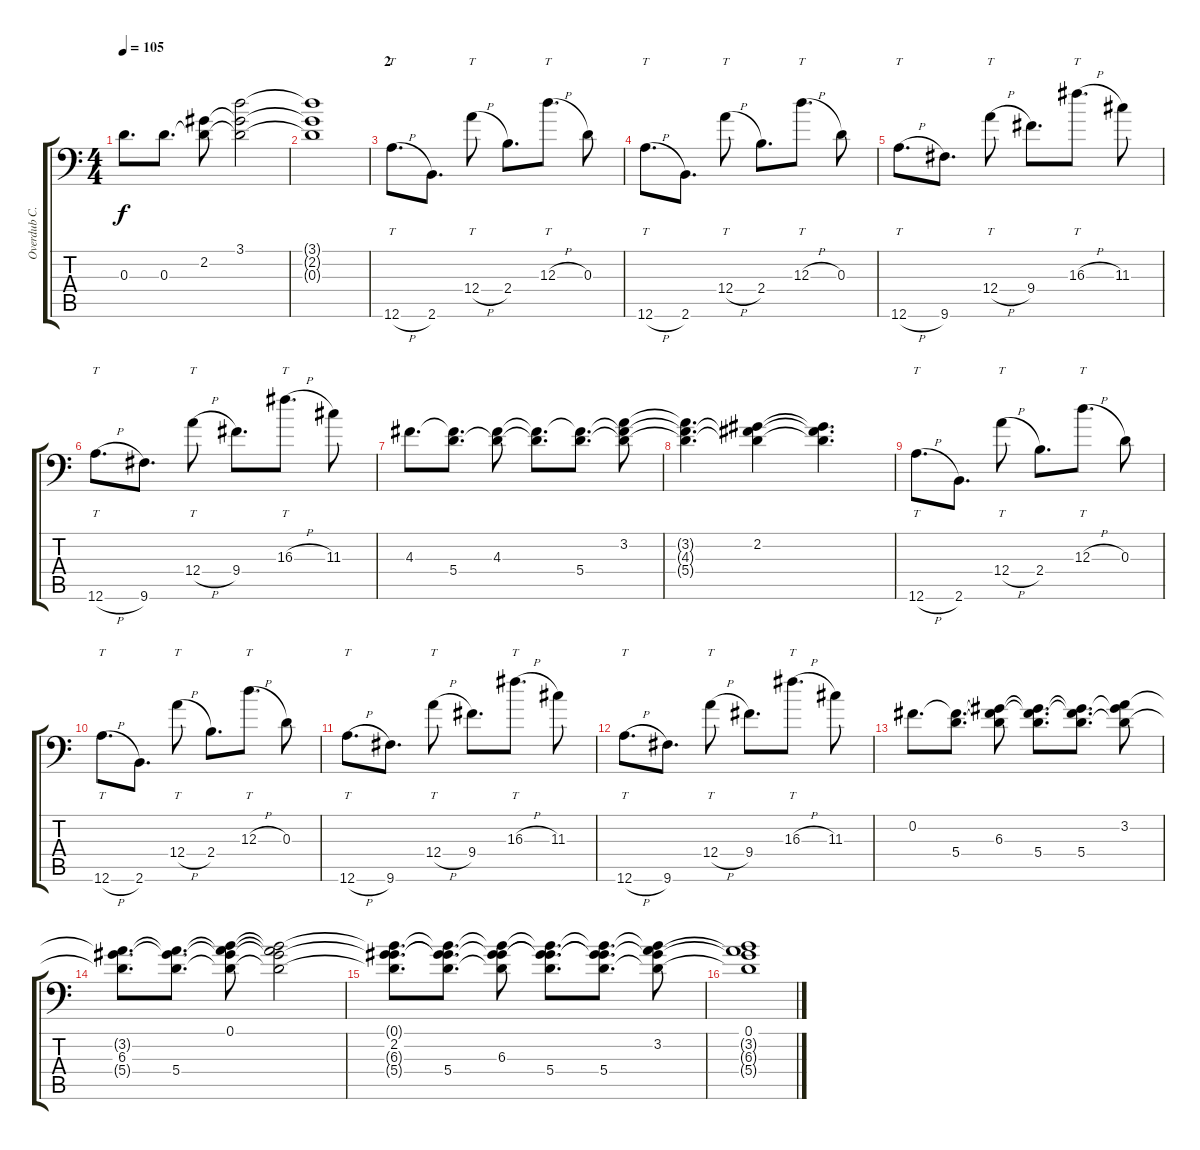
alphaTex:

\track ("Overdub C.G." "Overdub C.") {instrument electricguitarclean}
\staff {score tabs}
\tuning (B3 Gb3 D3 A2 E2 A1) {hide}
\ts (4 4)
\tempo 105
\clef f4
\ks c
0.3.8{d dy f} 0.3.8{d} (2.2 0.3{t}).8 (3.1 2.2{t} 0.3{t}).2 |
(3.1{t} 2.2{t} 0.3{t}).1 |
\section ("" "2")
12.6{h}.8{tt d} 2.6.8{d} 12.4{h}.8{tt} 2.4.8{d} 12.3{h}.8{tt d} 0.3.8 |
12.6{h}.8{tt d} 2.6.8{d} 12.4{h}.8{tt} 2.4.8{d} 12.3{h}.8{tt d} 0.3.8 |
12.6{h}.8{tt d} 9.6.8{d} 12.4{h}.8{tt} 9.4.8{d} 16.3{h}.8{tt d} 11.3.8 |
12.6{h}.8{tt d} 9.6.8{d} 12.4{h}.8{tt} 9.4.8{d} 16.3{h}.8{tt d} 11.3.8 |
4.3.8{d} (4.3{t} 5.4).8{d} (4.3 5.4{t}).8 (4.3{t} 5.4{t}).8{d} (4.3{t} 5.4).8{d} (3.2 4.3{t} 5.4{t}).8 |
(3.2{t} 4.3{t} 5.4{t}).4{d} (2.2 4.3{t} 5.4{t}).4 (2.2{t} 4.3{t} 5.4{t}).4{d} |
12.6{h}.8{tt d} 2.6.8{d} 12.4{h}.8{tt} 2.4.8{d} 12.3{h}.8{tt d} 0.3.8 |
12.6{h}.8{tt d} 2.6.8{d} 12.4{h}.8{tt} 2.4.8{d} 12.3{h}.8{tt d} 0.3.8 |
12.6{h}.8{tt d} 9.6.8{d} 12.4{h}.8{tt} 9.4.8{d} 16.3{h}.8{tt d} 11.3.8 |
12.6{h}.8{tt d} 9.6.8{d} 12.4{h}.8{tt} 9.4.8{d} 16.3{h}.8{tt d} 11.3.8 |
0.2.8{d} (0.2{t} 5.4).8{d} (0.2{t} 6.3 5.4{t}).8 (0.2{t} 6.3{t} 5.4).8{d} (0.2{t} 6.3{t} 5.4).8{d} (3.2 6.3{t} 5.4{t}).8 |
(3.2{t} 6.3 5.4{t}).8{d} (3.2{t} 6.3{t} 5.4).8{d} (0.1 3.2{t} 6.3{t} 5.4{t}).8 (0.1{t} 3.2{t} 6.3{t} 5.4{t}).2 |
(0.1{t} 2.2 6.3{t} 5.4{t}).8{d} (0.1{t} 2.2{t} 6.3{t} 5.4).8{d} (0.1{t} 2.2{t} 6.3 5.4{t}).8 (0.1{t} 2.2{t} 6.3{t} 5.4).8{d} (0.1{t} 2.2{t} 6.3{t} 5.4).8{d} (0.1{t} 3.2 6.3{t} 5.4{t}).8 |
(0.1 3.2{t} 6.3{t} 5.4{t}).1
